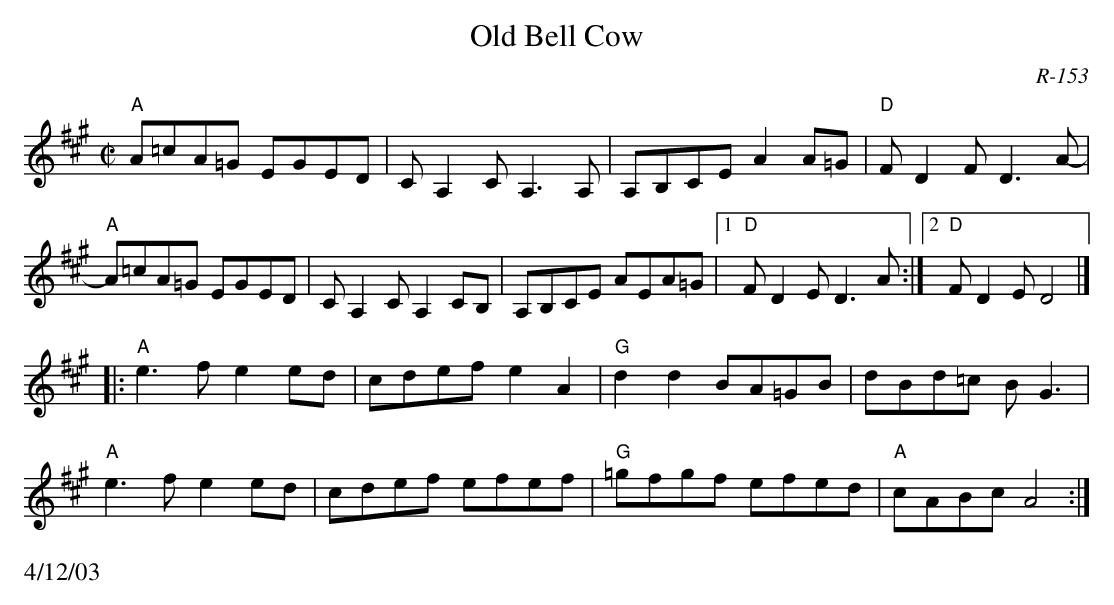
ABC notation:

X:1
T: Old Bell Cow
C:R-153
M:C|
L:1/8
K:A
"A"A=cA=G EGED | CA,2CA,3A, | A,B,CE A2A=G | "D"FD2F D3A- |
"A"A=cA=G EGED | CA,2C A,2CB, |A,B,CE AEA=G |1 "D"FD2E D3A :|2 "D"FD2E D4 |]
|: \
"A"e3f e2ed | cdef e2A2 | "G"d2d2 BA=GB | dBd=c BG3 |
"A"e3f e2ed | cdef efef | "G"=gfgf efed | "A"cABc A4 :|
